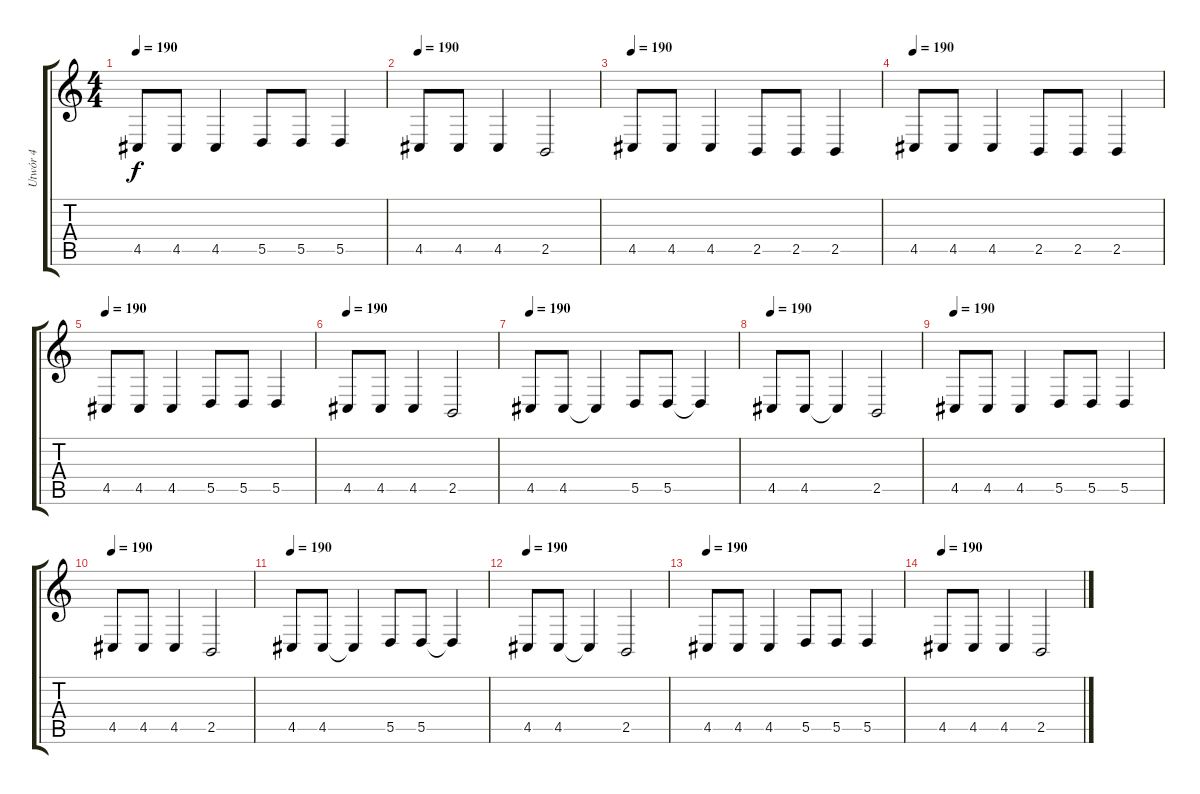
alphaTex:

\track ("Utwór 4" "Utwór 4") {instrument trumpet}
\staff {score tabs}
\tuning (E4 B3 G3 D3 A2 E2) {hide}
\ts (4 4)
\tempo 190
\clef g2
\ks c
4.5.8{dy f} 4.5.8 4.5.4 5.5.8 5.5.8 5.5.4 |
\tempo 190
4.5.8 4.5.8 4.5.4 2.5.2 |
\tempo 190
4.5.8 4.5.8 4.5.4 2.5.8 2.5.8 2.5.4 |
\tempo 190
4.5.8 4.5.8 4.5.4 2.5.8 2.5.8 2.5.4 |
\tempo 190
4.5.8 4.5.8 4.5.4 5.5.8 5.5.8 5.5.4 |
\tempo 190
4.5.8 4.5.8 4.5.4 2.5.2 |
\tempo 190
4.5.8 4.5.8 4.5{t}.4 5.5.8 5.5.8 5.5{t}.4 |
\tempo 190
4.5.8 4.5.8 4.5{t}.4 2.5.2 |
\tempo 190
4.5.8 4.5.8 4.5.4 5.5.8 5.5.8 5.5.4 |
\tempo 190
4.5.8 4.5.8 4.5.4 2.5.2 |
\tempo 190
4.5.8 4.5.8 4.5{t}.4 5.5.8 5.5.8 5.5{t}.4 |
\tempo 190
4.5.8 4.5.8 4.5{t}.4 2.5.2 |
\tempo 190
4.5.8 4.5.8 4.5.4 5.5.8 5.5.8 5.5.4 |
\tempo 190
4.5.8 4.5.8 4.5.4 2.5.2
